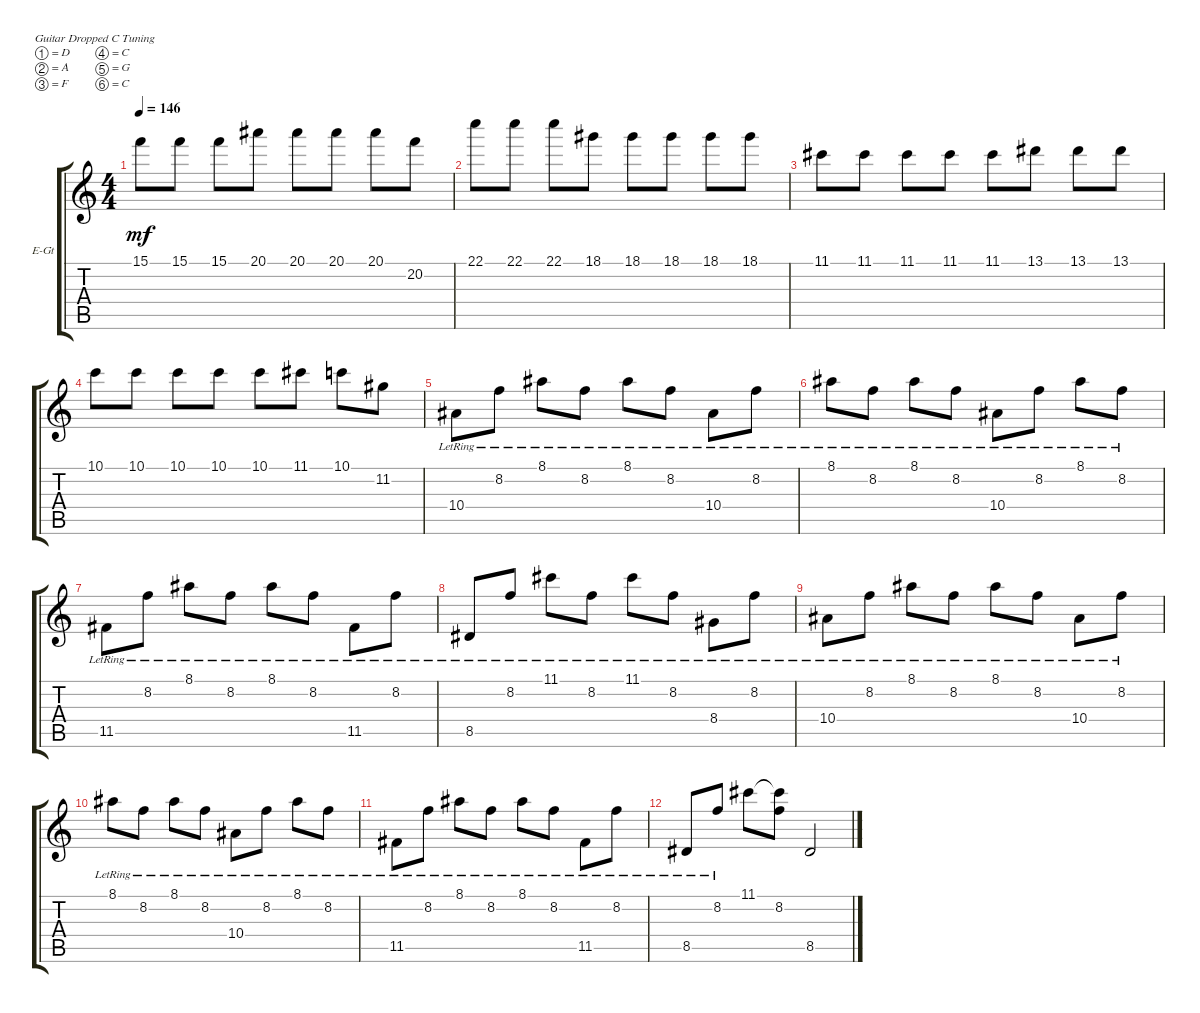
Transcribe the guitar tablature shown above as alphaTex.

\defaultSystemsLayout 4
\bracketExtendMode groupsimilarinstruments
\firstSystemTrackNameOrientation horizontal
\otherSystemsTrackNameOrientation horizontal
\track ("Guitar Lead" "E-Gt") {instrument overdrivenguitar}
\staff {score tabs}
\tuning (D4 A3 F3 C3 G2 C2)
\ts (4 4)
\tempo 146
\clef g2
\ks c
15.1.8{dy mf} 15.1.8 15.1.8 20.1.8 20.1.8 20.1.8 20.1.8 20.2.8 |
22.1.8 22.1.8 22.1.8 18.1.8 18.1.8 18.1.8 18.1.8 18.1.8 |
11.1.8 11.1.8 11.1.8 11.1.8 11.1.8 13.1.8 13.1.8 13.1.8 |
10.1.8 10.1.8 10.1.8 10.1.8 10.1.8 11.1.8 10.1.8 11.2.8 |
10.4{lr}.8 8.2{lr}.8 8.1{lr}.8 8.2{lr}.8 8.1{lr}.8 8.2{lr}.8 10.4{lr}.8 8.2{lr}.8 |
8.1{lr}.8 8.2{lr}.8 8.1{lr}.8 8.2{lr}.8 10.4{lr}.8 8.2{lr}.8 8.1{lr}.8 8.2{lr}.8 |
11.5{lr}.8 8.2{lr}.8 8.1{lr}.8 8.2{lr}.8 8.1{lr}.8 8.2{lr}.8 11.5{lr}.8 8.2{lr}.8 |
8.5{lr}.8 8.2{lr}.8 11.1{lr}.8 8.2{lr}.8 11.1{lr}.8 8.2{lr}.8 8.4{lr}.8 8.2{lr}.8 |
10.4{lr}.8 8.2{lr}.8 8.1{lr}.8 8.2{lr}.8 8.1{lr}.8 8.2{lr}.8 10.4{lr}.8 8.2{lr}.8 |
8.1{lr}.8 8.2{lr}.8 8.1{lr}.8 8.2{lr}.8 10.4{lr}.8 8.2{lr}.8 8.1{lr}.8 8.2{lr}.8 |
11.5{lr}.8 8.2{lr}.8 8.1{lr}.8 8.2{lr}.8 8.1{lr}.8 8.2{lr}.8 11.5{lr}.8 8.2{lr}.8 |
8.5{lr}.8 8.2{lr}.8 11.1.8 (8.2 11.1{t}).8 8.5.2
